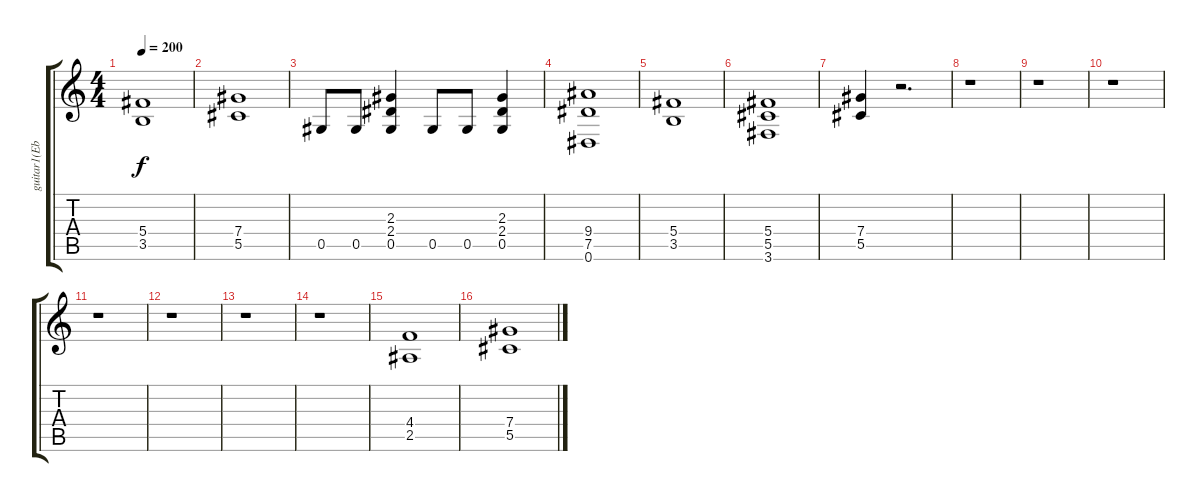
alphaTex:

\track ("guitar1(Eb)" "guitar1(Eb") {instrument overdrivenguitar}
\staff {score tabs}
\tuning (Eb4 Bb3 Gb3 Db3 Ab2 Eb2) {hide}
\ts (4 4)
\tempo 200
\clef g2
\ks c
(5.4 3.5).1{dy f} |
(7.4 5.5).1 |
0.5.8 0.5.8 (2.3 2.4 0.5).4 0.5.8 0.5.8 (2.3 2.4 0.5).4 |
(9.4 7.5 0.6).1 |
(5.4 3.5).1 |
(5.4 5.5 3.6).1 |
(7.4 5.5).4 r.2{d} |
r.1 |
r.1 |
r.1 |
r.1 |
r.1 |
r.1 |
r.1 |
(4.4 2.5).1 |
(7.4 5.5).1
